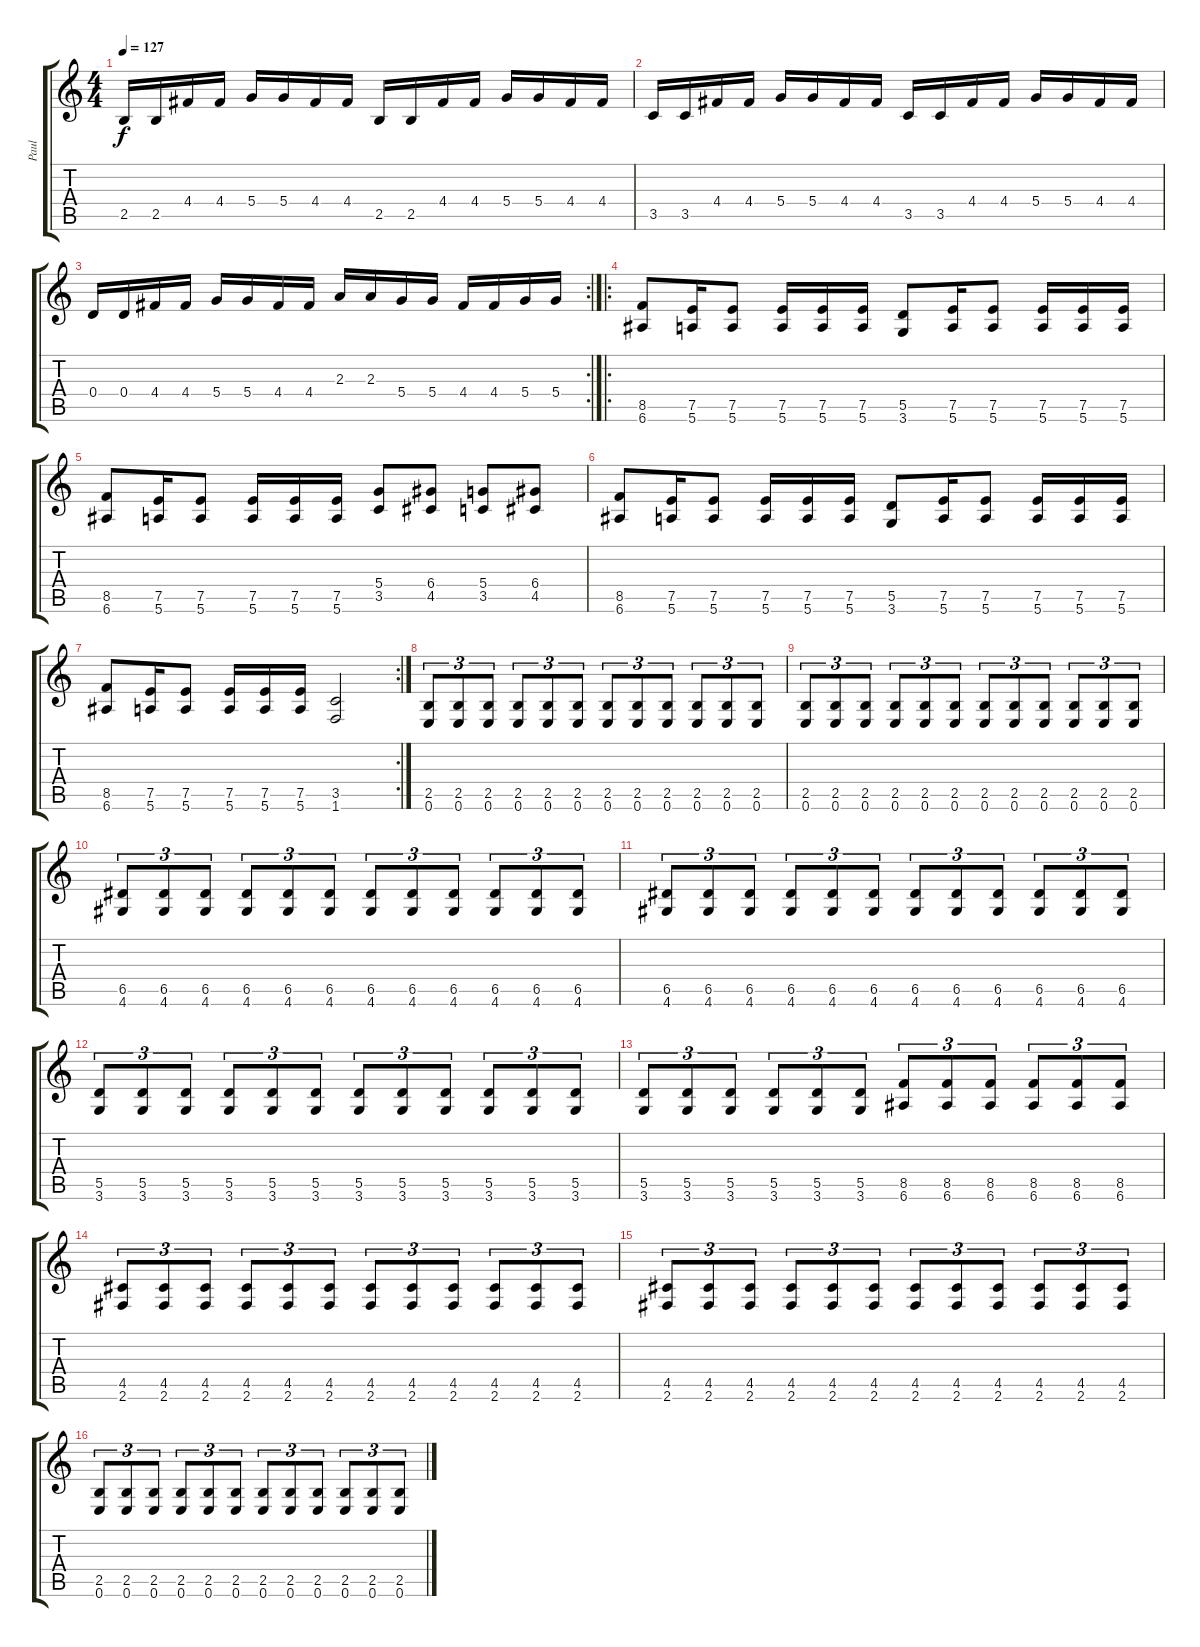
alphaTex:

\track ("Paul" "Paul") {instrument overdrivenguitar}
\staff {score tabs}
\tuning (E4 B3 G3 D3 A2 E2) {hide}
\ts (4 4)
\tempo 127
\clef g2
\ks c
2.5.16{dy f} 2.5.16 4.4.16 4.4.16 5.4.16 5.4.16 4.4.16 4.4.16 2.5.16 2.5.16 4.4.16 4.4.16 5.4.16 5.4.16 4.4.16 4.4.16 |
3.5.16 3.5.16 4.4.16 4.4.16 5.4.16 5.4.16 4.4.16 4.4.16 3.5.16 3.5.16 4.4.16 4.4.16 5.4.16 5.4.16 4.4.16 4.4.16 |
\rc 2
0.4.16 0.4.16 4.4.16 4.4.16 5.4.16 5.4.16 4.4.16 4.4.16 2.3.16 2.3.16 5.4.16 5.4.16 4.4.16 4.4.16 5.4.16 5.4.16 |
\ro
(8.5 6.6).8 (7.5 5.6).16 (7.5 5.6).8 (7.5 5.6).16 (7.5 5.6).16 (7.5 5.6).16 (5.5 3.6).8 (7.5 5.6).16 (7.5 5.6).8 (7.5 5.6).16 (7.5 5.6).16 (7.5 5.6).16 |
(8.5 6.6).8 (7.5 5.6).16 (7.5 5.6).8 (7.5 5.6).16 (7.5 5.6).16 (7.5 5.6).16 (5.4 3.5).8 (6.4 4.5).8 (5.4 3.5).8 (6.4 4.5).8 |
(8.5 6.6).8 (7.5 5.6).16 (7.5 5.6).8 (7.5 5.6).16 (7.5 5.6).16 (7.5 5.6).16 (5.5 3.6).8 (7.5 5.6).16 (7.5 5.6).8 (7.5 5.6).16 (7.5 5.6).16 (7.5 5.6).16 |
\rc 2
(8.5 6.6).8 (7.5 5.6).16 (7.5 5.6).8 (7.5 5.6).16 (7.5 5.6).16 (7.5 5.6).16 (3.5 1.6).2 |
(2.5 0.6).8{tu (3 2)} (2.5 0.6).8{tu (3 2)} (2.5 0.6).8{tu (3 2)} (2.5 0.6).8{tu (3 2)} (2.5 0.6).8{tu (3 2)} (2.5 0.6).8{tu (3 2)} (2.5 0.6).8{tu (3 2)} (2.5 0.6).8{tu (3 2)} (2.5 0.6).8{tu (3 2)} (2.5 0.6).8{tu (3 2)} (2.5 0.6).8{tu (3 2)} (2.5 0.6).8{tu (3 2)} |
(2.5 0.6).8{tu (3 2)} (2.5 0.6).8{tu (3 2)} (2.5 0.6).8{tu (3 2)} (2.5 0.6).8{tu (3 2)} (2.5 0.6).8{tu (3 2)} (2.5 0.6).8{tu (3 2)} (2.5 0.6).8{tu (3 2)} (2.5 0.6).8{tu (3 2)} (2.5 0.6).8{tu (3 2)} (2.5 0.6).8{tu (3 2)} (2.5 0.6).8{tu (3 2)} (2.5 0.6).8{tu (3 2)} |
(6.5 4.6).8{tu (3 2)} (6.5 4.6).8{tu (3 2)} (6.5 4.6).8{tu (3 2)} (6.5 4.6).8{tu (3 2)} (6.5 4.6).8{tu (3 2)} (6.5 4.6).8{tu (3 2)} (6.5 4.6).8{tu (3 2)} (6.5 4.6).8{tu (3 2)} (6.5 4.6).8{tu (3 2)} (6.5 4.6).8{tu (3 2)} (6.5 4.6).8{tu (3 2)} (6.5 4.6).8{tu (3 2)} |
(6.5 4.6).8{tu (3 2)} (6.5 4.6).8{tu (3 2)} (6.5 4.6).8{tu (3 2)} (6.5 4.6).8{tu (3 2)} (6.5 4.6).8{tu (3 2)} (6.5 4.6).8{tu (3 2)} (6.5 4.6).8{tu (3 2)} (6.5 4.6).8{tu (3 2)} (6.5 4.6).8{tu (3 2)} (6.5 4.6).8{tu (3 2)} (6.5 4.6).8{tu (3 2)} (6.5 4.6).8{tu (3 2)} |
(5.5 3.6).8{tu (3 2)} (5.5 3.6).8{tu (3 2)} (5.5 3.6).8{tu (3 2)} (5.5 3.6).8{tu (3 2)} (5.5 3.6).8{tu (3 2)} (5.5 3.6).8{tu (3 2)} (5.5 3.6).8{tu (3 2)} (5.5 3.6).8{tu (3 2)} (5.5 3.6).8{tu (3 2)} (5.5 3.6).8{tu (3 2)} (5.5 3.6).8{tu (3 2)} (5.5 3.6).8{tu (3 2)} |
(5.5 3.6).8{tu (3 2)} (5.5 3.6).8{tu (3 2)} (5.5 3.6).8{tu (3 2)} (5.5 3.6).8{tu (3 2)} (5.5 3.6).8{tu (3 2)} (5.5 3.6).8{tu (3 2)} (8.5 6.6).8{tu (3 2)} (8.5 6.6).8{tu (3 2)} (8.5 6.6).8{tu (3 2)} (8.5 6.6).8{tu (3 2)} (8.5 6.6).8{tu (3 2)} (8.5 6.6).8{tu (3 2)} |
(4.5 2.6).8{tu (3 2)} (4.5 2.6).8{tu (3 2)} (4.5 2.6).8{tu (3 2)} (4.5 2.6).8{tu (3 2)} (4.5 2.6).8{tu (3 2)} (4.5 2.6).8{tu (3 2)} (4.5 2.6).8{tu (3 2)} (4.5 2.6).8{tu (3 2)} (4.5 2.6).8{tu (3 2)} (4.5 2.6).8{tu (3 2)} (4.5 2.6).8{tu (3 2)} (4.5 2.6).8{tu (3 2)} |
(4.5 2.6).8{tu (3 2)} (4.5 2.6).8{tu (3 2)} (4.5 2.6).8{tu (3 2)} (4.5 2.6).8{tu (3 2)} (4.5 2.6).8{tu (3 2)} (4.5 2.6).8{tu (3 2)} (4.5 2.6).8{tu (3 2)} (4.5 2.6).8{tu (3 2)} (4.5 2.6).8{tu (3 2)} (4.5 2.6).8{tu (3 2)} (4.5 2.6).8{tu (3 2)} (4.5 2.6).8{tu (3 2)} |
(2.5 0.6).8{tu (3 2)} (2.5 0.6).8{tu (3 2)} (2.5 0.6).8{tu (3 2)} (2.5 0.6).8{tu (3 2)} (2.5 0.6).8{tu (3 2)} (2.5 0.6).8{tu (3 2)} (2.5 0.6).8{tu (3 2)} (2.5 0.6).8{tu (3 2)} (2.5 0.6).8{tu (3 2)} (2.5 0.6).8{tu (3 2)} (2.5 0.6).8{tu (3 2)} (2.5 0.6).8{tu (3 2)}
